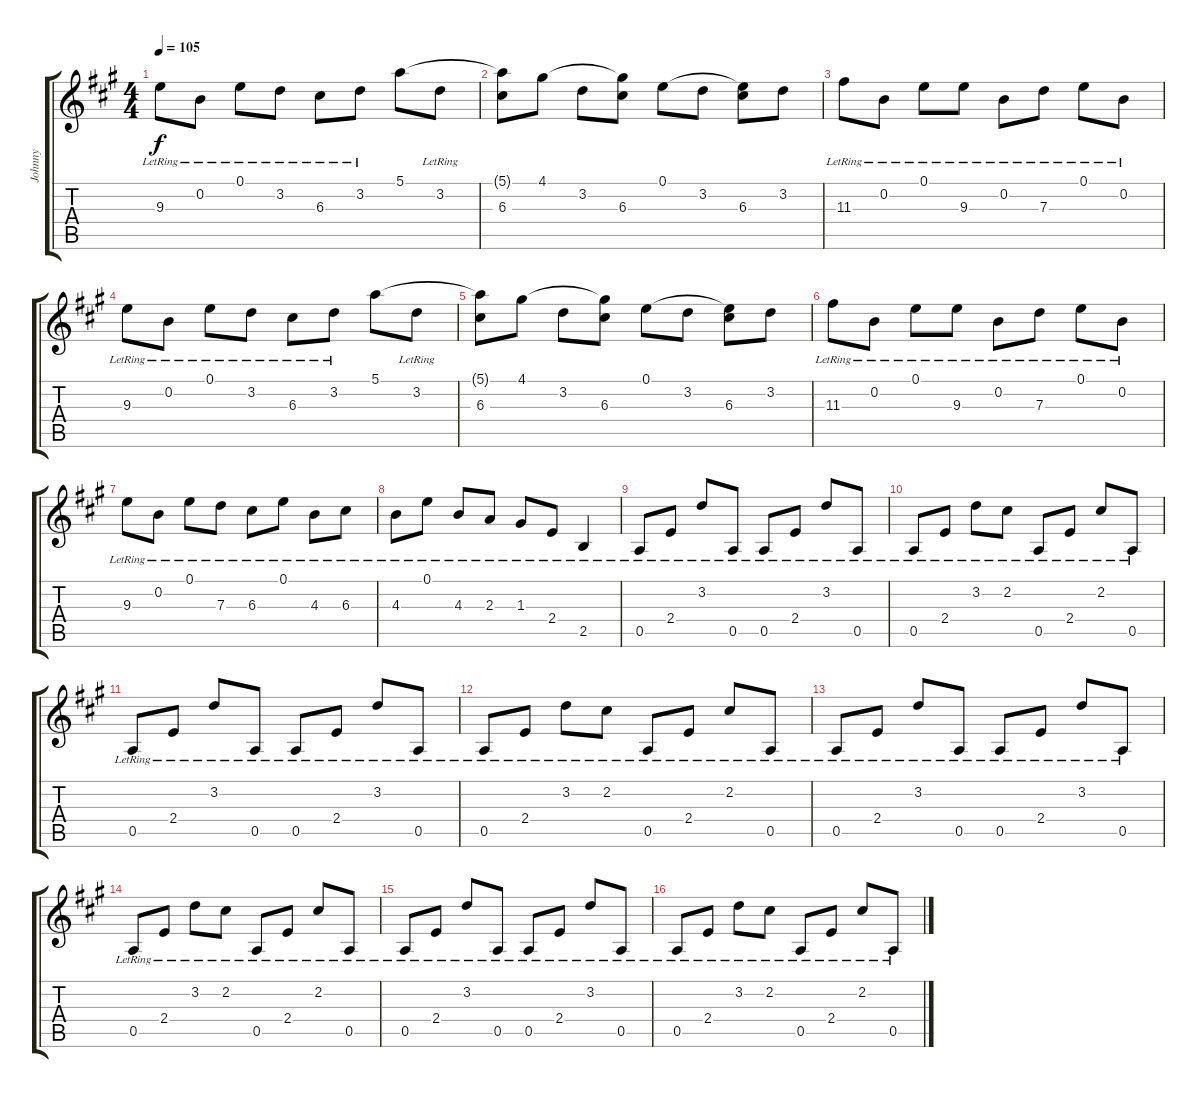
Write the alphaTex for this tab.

\track ("Johnny" "Johnny") {instrument electricguitarjazz}
\staff {score tabs}
\tuning (E4 B3 G3 D3 A2 E2) {hide}
\ts (4 4)
\tempo 105
\clef g2
\ks a
9.3{lr}.8{dy f} 0.2{lr}.8 0.1{lr}.8 3.2{lr}.8 6.3{lr}.8 3.2{lr}.8 5.1.8 3.2{lr}.8 |
(5.1{t} 6.3).8 4.1.8 3.2.8 (4.1{t} 6.3).8 0.1.8 3.2.8 (0.1{t} 6.3).8 3.2.8 |
11.3{lr}.8 0.2{lr}.8 0.1{lr}.8 9.3{lr}.8 0.2{lr}.8 7.3{lr}.8 0.1{lr}.8 0.2{lr}.8 |
9.3{lr}.8 0.2{lr}.8 0.1{lr}.8 3.2{lr}.8 6.3{lr}.8 3.2{lr}.8 5.1.8 3.2{lr}.8 |
(5.1{t} 6.3).8 4.1.8 3.2.8 (4.1{t} 6.3).8 0.1.8 3.2.8 (0.1{t} 6.3).8 3.2.8 |
11.3{lr}.8 0.2{lr}.8 0.1{lr}.8 9.3{lr}.8 0.2{lr}.8 7.3{lr}.8 0.1{lr}.8 0.2{lr}.8 |
9.3{lr}.8 0.2{lr}.8 0.1{lr}.8 7.3{lr}.8 6.3{lr}.8 0.1{lr}.8 4.3{lr}.8 6.3{lr}.8 |
4.3{lr}.8 0.1{lr}.8 4.3{lr}.8 2.3{lr}.8 1.3{lr}.8 2.4{lr}.8 2.5{lr}.4 |
0.5{lr}.8{volume 6} 2.4{lr}.8 3.2{lr}.8 0.5{lr}.8 0.5{lr}.8 2.4{lr}.8 3.2{lr}.8 0.5{lr}.8 |
0.5{lr}.8 2.4{lr}.8 3.2{lr}.8 2.2{lr}.8 0.5{lr}.8 2.4{lr}.8 2.2{lr}.8 0.5{lr}.8 |
0.5{lr}.8 2.4{lr}.8 3.2{lr}.8 0.5{lr}.8 0.5{lr}.8 2.4{lr}.8 3.2{lr}.8 0.5{lr}.8 |
0.5{lr}.8 2.4{lr}.8 3.2{lr}.8 2.2{lr}.8 0.5{lr}.8 2.4{lr}.8 2.2{lr}.8 0.5{lr}.8 |
0.5{lr}.8 2.4{lr}.8 3.2{lr}.8 0.5{lr}.8 0.5{lr}.8 2.4{lr}.8 3.2{lr}.8 0.5{lr}.8 |
0.5{lr}.8 2.4{lr}.8 3.2{lr}.8 2.2{lr}.8 0.5{lr}.8 2.4{lr}.8 2.2{lr}.8 0.5{lr}.8 |
0.5{lr}.8 2.4{lr}.8 3.2{lr}.8 0.5{lr}.8 0.5{lr}.8 2.4{lr}.8 3.2{lr}.8 0.5{lr}.8 |
0.5{lr}.8 2.4{lr}.8 3.2{lr}.8 2.2{lr}.8 0.5{lr}.8 2.4{lr}.8 2.2{lr}.8 0.5{lr}.8
